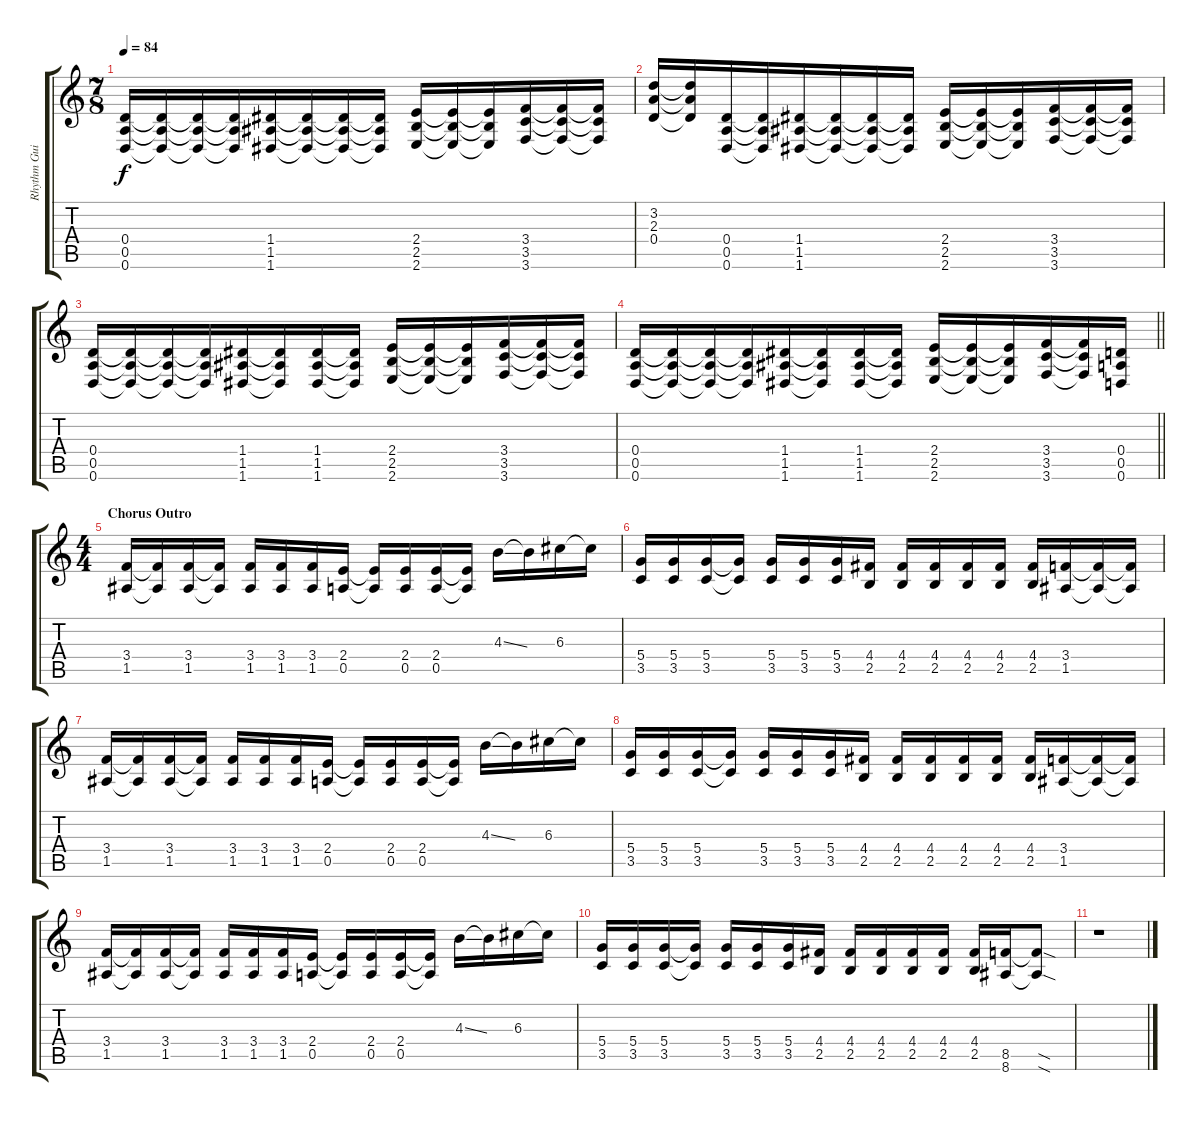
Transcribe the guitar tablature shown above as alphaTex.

\track ("Rhythm Guitar 2" "Rhythm Gui") {instrument distortionguitar}
\staff {score tabs}
\tuning (E4 B3 G3 D3 A2 D2) {hide}
\ts (7 8)
\tempo 84
\clef g2
\ks c
(0.4 0.5 0.6).16{dy f} (0.4{t} 0.5{t} 0.6{t}).16 (0.4{t} 0.5{t} 0.6{t}).16 (0.4{t} 0.5{t} 0.6{t}).16 (1.4 1.5 1.6).16 (1.4{t} 1.5{t} 1.6{t}).16 (1.4{t} 1.5{t} 1.6{t}).16 (1.4{t} 1.5{t} 1.6{t}).16 (2.4 2.5 2.6).16 (2.4{t} 2.5{t} 2.6{t}).16 (2.4{t} 2.5{t} 2.6{t}).16 (3.4 3.5 3.6).16 (3.4{t} 3.5{t} 3.6{t}).16 (3.4{t} 3.5{t} 3.6{t}).16 |
(3.2 2.3 0.4).16 (3.2{t} 2.3{t} 0.4{t}).16 (0.4 0.5 0.6).16 (0.4{t} 0.5{t} 0.6{t}).16 (1.4 1.5 1.6).16 (1.4{t} 1.5{t} 1.6{t}).16 (1.4{t} 1.5{t} 1.6{t}).16 (1.4{t} 1.5{t} 1.6{t}).16 (2.4 2.5 2.6).16 (2.4{t} 2.5{t} 2.6{t}).16 (2.4{t} 2.5{t} 2.6{t}).16 (3.4 3.5 3.6).16 (3.4{t} 3.5{t} 3.6{t}).16 (3.4{t} 3.5{t} 3.6{t}).16 |
(0.4 0.5 0.6).16 (0.4{t} 0.5{t} 0.6{t}).16 (0.4{t} 0.5{t} 0.6{t}).16 (0.4{t} 0.5{t} 0.6{t}).16 (1.4 1.5 1.6).16 (1.4{t} 1.5{t} 1.6{t}).16 (1.4 1.5 1.6).16 (1.4{t} 1.5{t} 1.6{t}).16 (2.4 2.5 2.6).16 (2.4{t} 2.5{t} 2.6{t}).16 (2.4{t} 2.5{t} 2.6{t}).16 (3.4 3.5 3.6).16 (3.4{t} 3.5{t} 3.6{t}).16 (3.4{t} 3.5{t} 3.6{t}).16 |
\barLineRight lightlight
(0.4 0.5 0.6).16 (0.4{t} 0.5{t} 0.6{t}).16 (0.4{t} 0.5{t} 0.6{t}).16 (0.4{t} 0.5{t} 0.6{t}).16 (1.4 1.5 1.6).16 (1.4{t} 1.5{t} 1.6{t}).16 (1.4 1.5 1.6).16 (1.4{t} 1.5{t} 1.6{t}).16 (2.4 2.5 2.6).16 (2.4{t} 2.5{t} 2.6{t}).16 (2.4{t} 2.5{t} 2.6{t}).16 (3.4 3.5 3.6).16 (3.4{t} 3.5{t} 3.6{t}).16 (0.4 0.5 0.6).16 |
\ts (4 4)
\section ("" "Chorus Outro")
(3.4 1.5).16 (3.4{t} 1.5{t}).16 (3.4 1.5).16 (3.4{t} 1.5{t}).16 (3.4 1.5).16 (3.4 1.5).16 (3.4 1.5).16 (2.4 0.5).16 (2.4{t} 0.5{t}).16 (2.4 0.5).16 (2.4 0.5).16 (2.4{t} 0.5{t}).16 4.3{ss}.16 4.3{t}.16 6.3.16 6.3{t}.16 |
(5.4 3.5).16 (5.4 3.5).16 (5.4 3.5).16 (5.4{t} 3.5{t}).16 (5.4 3.5).16 (5.4 3.5).16 (5.4 3.5).16 (4.4 2.5).16 (4.4 2.5).16 (4.4 2.5).16 (4.4 2.5).16 (4.4 2.5).16 (4.4 2.5).16 (3.4 1.5).16 (3.4{t} 1.5{t}).16 (3.4{t} 1.5{t}).16 |
(3.4 1.5).16 (3.4{t} 1.5{t}).16 (3.4 1.5).16 (3.4{t} 1.5{t}).16 (3.4 1.5).16 (3.4 1.5).16 (3.4 1.5).16 (2.4 0.5).16 (2.4{t} 0.5{t}).16 (2.4 0.5).16 (2.4 0.5).16 (2.4{t} 0.5{t}).16 4.3{ss}.16 4.3{t}.16 6.3.16 6.3{t}.16 |
(5.4 3.5).16 (5.4 3.5).16 (5.4 3.5).16 (5.4{t} 3.5{t}).16 (5.4 3.5).16 (5.4 3.5).16 (5.4 3.5).16 (4.4 2.5).16 (4.4 2.5).16 (4.4 2.5).16 (4.4 2.5).16 (4.4 2.5).16 (4.4 2.5).16 (3.4 1.5).16 (3.4{t} 1.5{t}).16 (3.4{t} 1.5{t}).16 |
(3.4 1.5).16 (3.4{t} 1.5{t}).16 (3.4 1.5).16 (3.4{t} 1.5{t}).16 (3.4 1.5).16 (3.4 1.5).16 (3.4 1.5).16 (2.4 0.5).16 (2.4{t} 0.5{t}).16 (2.4 0.5).16 (2.4 0.5).16 (2.4{t} 0.5{t}).16 4.3{ss}.16 4.3{t}.16 6.3.16 6.3{t}.16 |
(5.4 3.5).16 (5.4 3.5).16 (5.4 3.5).16 (5.4{t} 3.5{t}).16 (5.4 3.5).16 (5.4 3.5).16 (5.4 3.5).16 (4.4 2.5).16 (4.4 2.5).16 (4.4 2.5).16 (4.4 2.5).16 (4.4 2.5).16 (4.4 2.5).16 (8.5 8.6).16 (8.5{sod t} 8.6{sod t}).8 |
r.1
